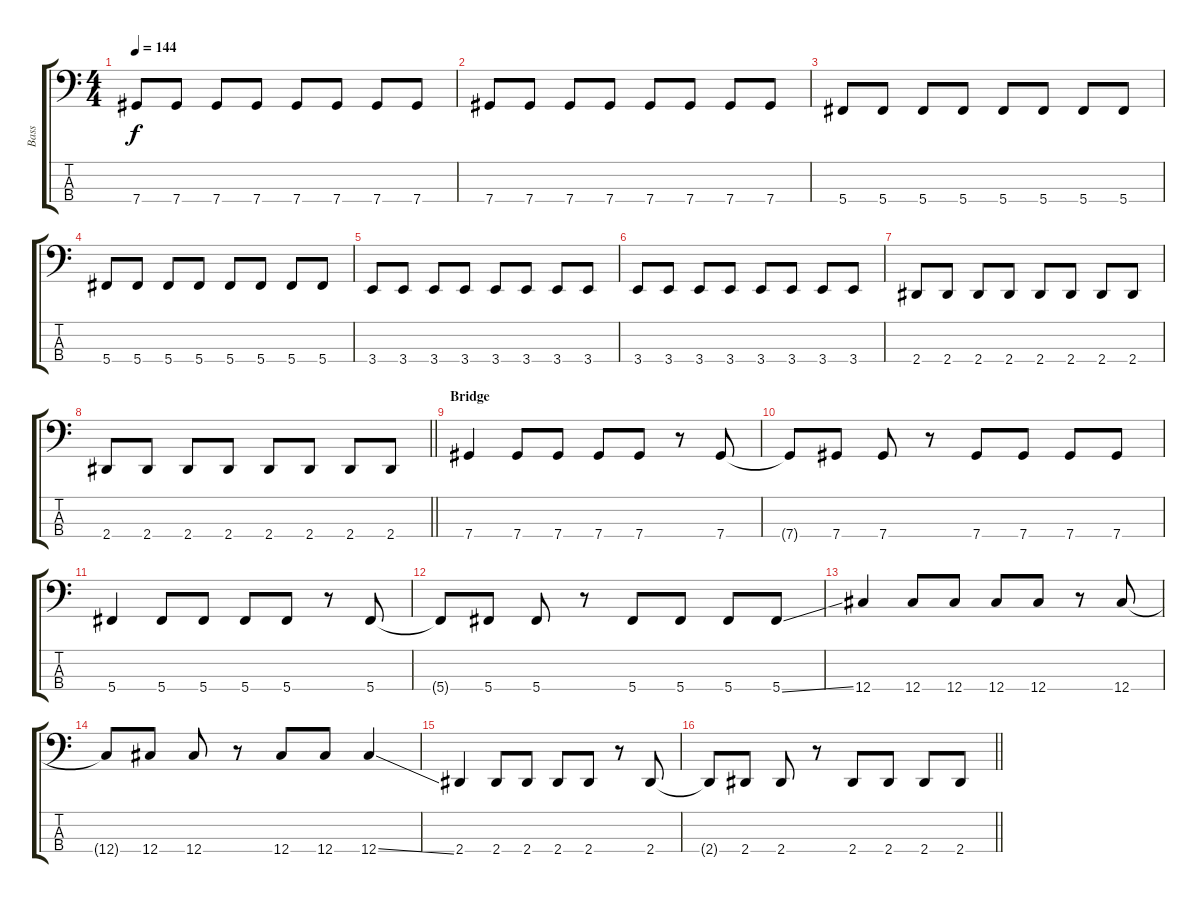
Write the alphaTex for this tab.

\track ("Bass" "Bass") {instrument electricbassfinger}
\staff {score tabs}
\tuning (Gb2 Db2 Ab1 Db1) {hide}
\ts (4 4)
\tempo 144
\clef f4
\ks c
7.4.8{dy f} 7.4.8 7.4.8 7.4.8 7.4.8 7.4.8 7.4.8 7.4.8 |
7.4.8 7.4.8 7.4.8 7.4.8 7.4.8 7.4.8 7.4.8 7.4.8 |
5.4.8 5.4.8 5.4.8 5.4.8 5.4.8 5.4.8 5.4.8 5.4.8 |
5.4.8 5.4.8 5.4.8 5.4.8 5.4.8 5.4.8 5.4.8 5.4.8 |
3.4.8 3.4.8 3.4.8 3.4.8 3.4.8 3.4.8 3.4.8 3.4.8 |
3.4.8 3.4.8 3.4.8 3.4.8 3.4.8 3.4.8 3.4.8 3.4.8 |
2.4.8 2.4.8 2.4.8 2.4.8 2.4.8 2.4.8 2.4.8 2.4.8 |
\barLineRight lightlight
2.4.8 2.4.8 2.4.8 2.4.8 2.4.8 2.4.8 2.4.8 2.4.8 |
\section ("" "Bridge")
7.4.4 7.4.8 7.4.8 7.4.8 7.4.8 r.8 7.4.8 |
7.4{t}.8 7.4.8 7.4.8 r.8 7.4.8 7.4.8 7.4.8 7.4.8 |
5.4.4 5.4.8 5.4.8 5.4.8 5.4.8 r.8 5.4.8 |
5.4{t}.8 5.4.8 5.4.8 r.8 5.4.8 5.4.8 5.4.8 5.4{ss}.8 |
12.4.4 12.4.8 12.4.8 12.4.8 12.4.8 r.8 12.4.8 |
12.4{t}.8 12.4.8 12.4.8 r.8 12.4.8 12.4.8 12.4{ss}.4 |
2.4.4 2.4.8 2.4.8 2.4.8 2.4.8 r.8 2.4.8 |
\barLineRight lightlight
2.4{t}.8 2.4.8 2.4.8 r.8 2.4.8 2.4.8 2.4.8 2.4.8
